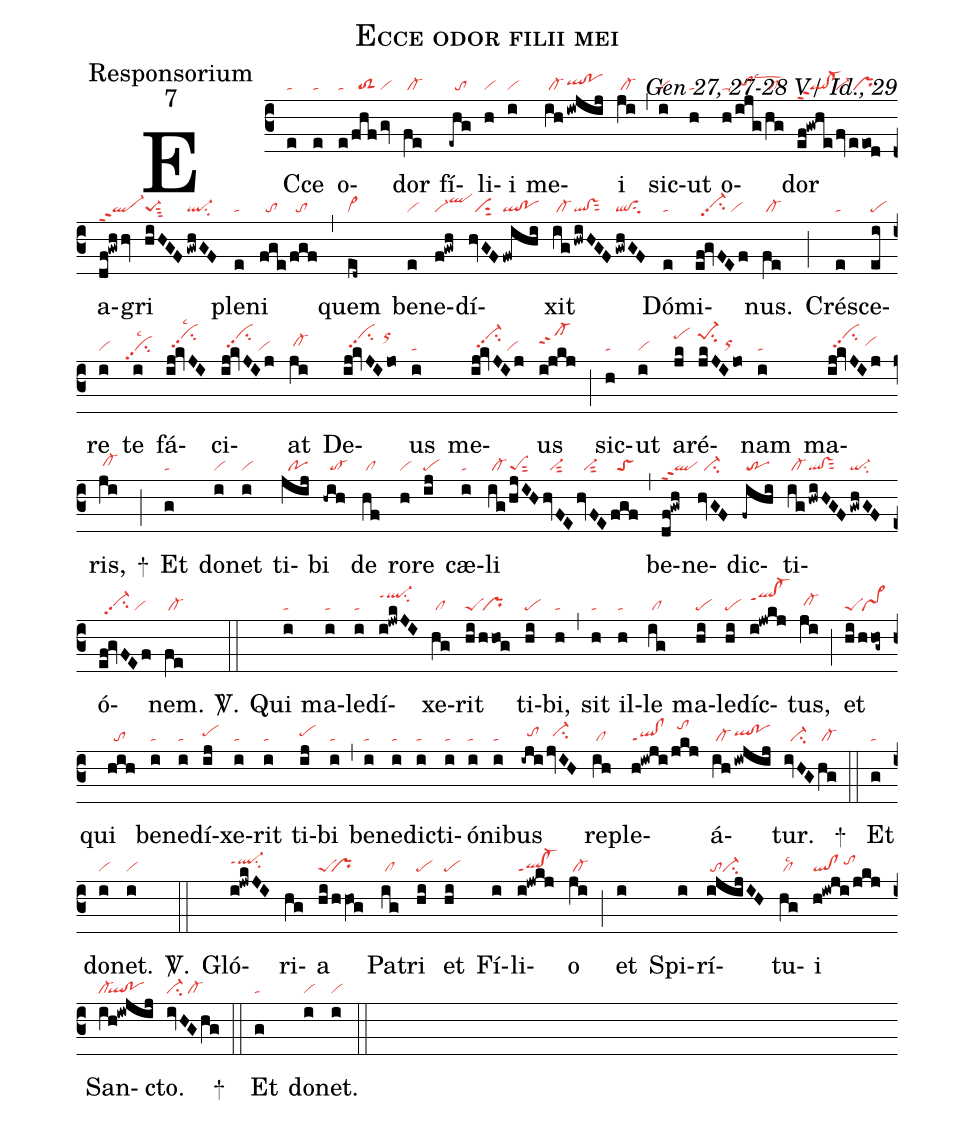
name:Ecce odor filii mei;
office-part:Responsorium;
mode:7;
commentary:Gen 27, 27-28 V/ Id., 29;
nabc-lines:1;
%%
(c3)
EC(e|ta)ce(e|ta) o(e|ta|/fhf|//toS2|/gv|vi)dor(fe|/cl-) fí(-ehg|//to)li(h|vi)i(i|vi) me(ih|/cl-|!iwjij|qlhh!pohh)i(ji|/cl-) (,)
sic(i|vi)ut(h|ta) o(h|ta-|/ijg|//tohhlscw3|/hg|/cl)dor(ef!gwhe|ql!cl-ppt2|/fv|vi-|/eeod|/pr) a(df!gwhhv|qlppt2``vi-hh)gri(hiHGF|pe-1sut3|/gwhGF|ql-su2) ple(e|ta)ni(fge|//to|/fgf|//to) (,)
quem(ed~|cl~) be(e|vi)ne(f!gwh|vi-qlhj)dí(hvGF|//visut2|/fwihi|ql!po)xit(ig|/cl-|!hwiHGF|ql!vssut2|/gwhGF|qlsu2) Dó(e|ta)mi(ef!gvFEf|//vi-hhpp2su2/vi)nus.(fe|/cl-) (;)
Cré(e|ta)sce(ei|pe)re(i|vi) te(i|``vipp2su2lsc2) fá(ij!kvJI|//vihkpp2su2lsc2)ci(ij!kvJIj|//vihkpp2su2/vi)at(ji|/cl-hh) De(ij!kvJIjo|//vihkpp2su2//orhk)us(i|ta) me(ij!kvJIj|//vi-hkpp2su2/vi)us(i!jkj|sf-hi) (;)
sic(h|ta)ut(i|vi) a(jk|pehk)ré(jkJIjo|pe-1hksu2/orhh)nam(i|ta) ma(ij!kvJIj|//vihkpp2su2/vihh)ris,(ji|/cl-hh) +(;)
Et(g|ta) do(i|vi)net(i|vi) ti(jij|//po)bi(-hih|//to-) de(hf|/cl) ro(h|vi)re(ij|pe) cæ(i|ta)li(ig|/cl-|/hjIH|peSsut2|hvFE|//vi-sut2|hvFE|//vi-sut2|fgf|//toS) (,)
be(df!gwh|qlppt2)ne(hvGF|//ci-)dic(-fihi|/tr)ti(ig|/cl-|!hwiHGF|ql!vssut2|/gwhGF|qi-su2)ó(ef!gvFEf|//vi-hhpp2su2/vi)nem.(fe|/cl-) <sp>V/</sp>.(::)
Qui(i|ta) ma(i|ta)le(i|ta)dí(i!jwkJI|ql-hkppt1su2)xe(hg|/cl)rit(hi|peS|/hhog|/pr) ti(hi|pe)bi,(h|ta) (,)
sit(h|ta) il(h|ta)le(ig|/cl) ma(hi|pe)le(hi|pe)díc(i!jwkj|qlhj!cl-hjppt1)tus,(ji|/cl-hh) (;)
et(hi|peS|/hhog~|/pr~) qui(hih|//to) be(i|ta)ne(i|ta)dí(ij|pehh)xe(i|ta)rit(i|ta) ti(ij|pehh)bi(i|ta) (,)
be(i|ta)ne(i|ta)dic(i|ta)ti(i|ta)ó(i|ta)ni(i|ta)bus(-iji|//tohh|jvIH|//ci-hh) re(ih|/cl)ple(h!iwji|ql!clppt1|/jkj|//tohk)á(ih|/cl-|!iwjij|qlhh!pohh)tur.(ivHG|//ci-|hg|/cl-) +(::)
Et(g|ta) do(i|vi)net.(i|vi) <sp>V/</sp>.(::)
Gló(i!jwkJI|ql-hippt1su2)ri(hg)a(hi/hhVO!g|peS``pr) Pa(ig|/cl)tri(hi|pe) et(hi|pe) Fí(i)li(i!jwkj|ql!cl-ppt1)o(ji|/cl-) (;)
et(i) Spi(i)rí(i!@jijIH|/toci-)tu(hg|/cllsc2)i(h!iwji/jkj|ql!cl/tohi) San(ih!iw!@jij|cl-``ql!po)cto.(ivHGhg|ci-/cl-) +(::)
Et(g|ta) do(i|vi)net.(i|vi) (::)
